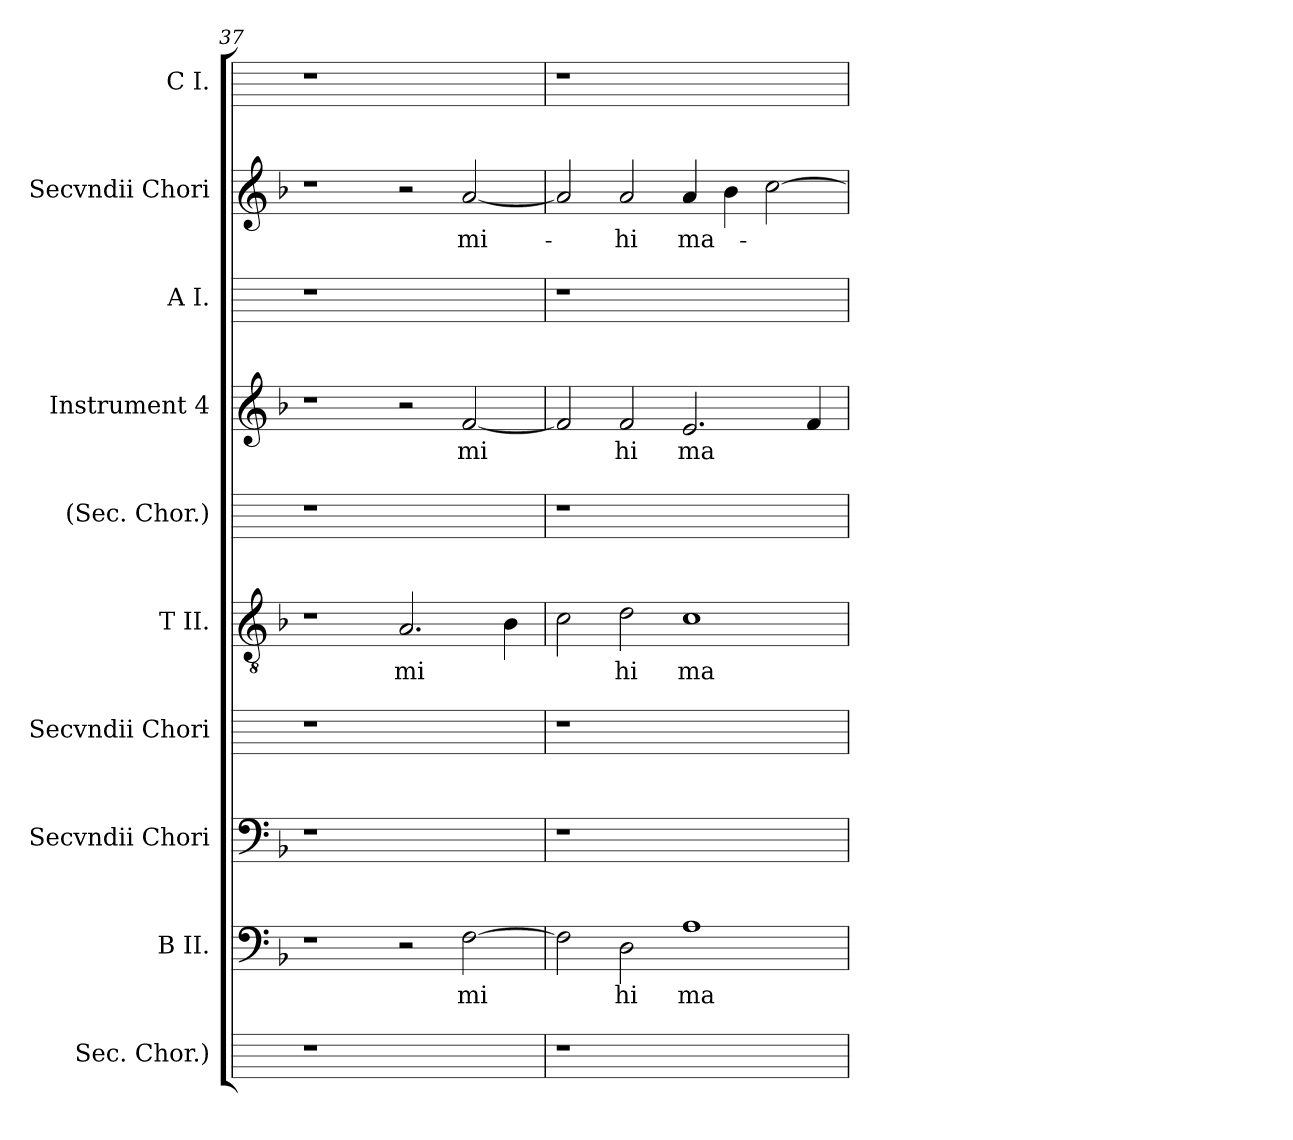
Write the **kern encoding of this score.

**kern	**kern	**text	**kern	**kern	**kern	**text	**kern	**kern	**text	**kern	**kern	**text	**kern
*part10	*part9	*part9	*part8	*part7	*part6	*part6	*part5	*part4	*part4	*part3	*part2	*part2	*part1
*staff10	*staff9	*staff9	*staff8	*staff7	*staff6	*staff6	*staff5	*staff4	*staff4	*staff3	*staff2	*staff2	*staff1
*I"Sec. Chor.)	*I"B II.	*	*I"Secvndii Chori	*I"Secvndii Chori	*I"T II.	*	*I"(Sec. Chor.)	*I"Instrument 4	*	*I"A I.	*I"Secvndii Chori	*	*I"C I.
*I'Ch	*I'B II.	*	*I'Sec. Chor.	*I'Ch	*I'T II.	*	*I'Ch	*	*	*I'A I.	*I'C II.	*	*I'C I.
*	*clefF4	*	*clefF4	*	*clefGv2	*	*	*clefG2	*	*	*clefG2	*	*
*	*k[b-]	*	*k[b-]	*	*k[b-]	*	*	*k[b-]	*	*	*k[b-]	*	*
*	*F:	*	*F:	*	*F:	*	*	*F:	*	*	*F:	*	*
=37	=37	=37	=37	=37	=37	=37	=37	=37	=37	=37	=37	=37	=37
1r	1r	.	1r	1r	1r	.	1r	1r	.	1r	1r	.	1r
!	!	!	!	!	!	!LO:LY:b	!	!	!	!	!	!	!
1ryy	2r	.	1ryy	1ryy	2.A/	mi	1ryy	2r	.	1ryy	2r	.	1ryy
!	!	!LO:LY:b	!	!	!	!	!	!	!LO:LY:b	!	!	!LO:LY:b	!
.	[>2F\	mi	.	.	.	.	.	[<2f/	mi	.	[<2a/	mi-	.
.	.	.	.	.	4B-\	.	.	.	.	.	.	.	.
=38	=38	=38	=38	=38	=38	=38	=38	=38	=38	=38	=38	=38	=38
1r	2F\]	.	1r	1r	2c\	.	1r	2f/]	.	1r	2a/]	.	1r
!	!	!LO:LY:b:cj	!	!	!	!LO:LY:b:cj	!	!	!LO:LY:b:cj	!	!	!LO:LY:b:cj	!
.	2D\	hi	.	.	2d\	hi	.	2f/	hi	.	2a/	-hi	.
!	!	!LO:LY:b:cj	!	!	!	!LO:LY:b:cj	!	!	!LO:LY:b	!	!	!LO:LY:b	!
1ryy	1A	ma	1ryy	1ryy	1c	ma	1ryy	2.e/	ma	1ryy	4a/	ma-	1ryy
.	.	.	.	.	.	.	.	.	.	.	4b-\	.	.
.	.	.	.	.	.	.	.	.	.	.	[<2cc\	.	.
.	.	.	.	.	.	.	.	4f/	.	.	.	.	.
=	=	=	=	=	=	=	=	=	=	=	=	=	=
*-	*-	*-	*-	*-	*-	*-	*-	*-	*-	*-	*-	*-	*-
